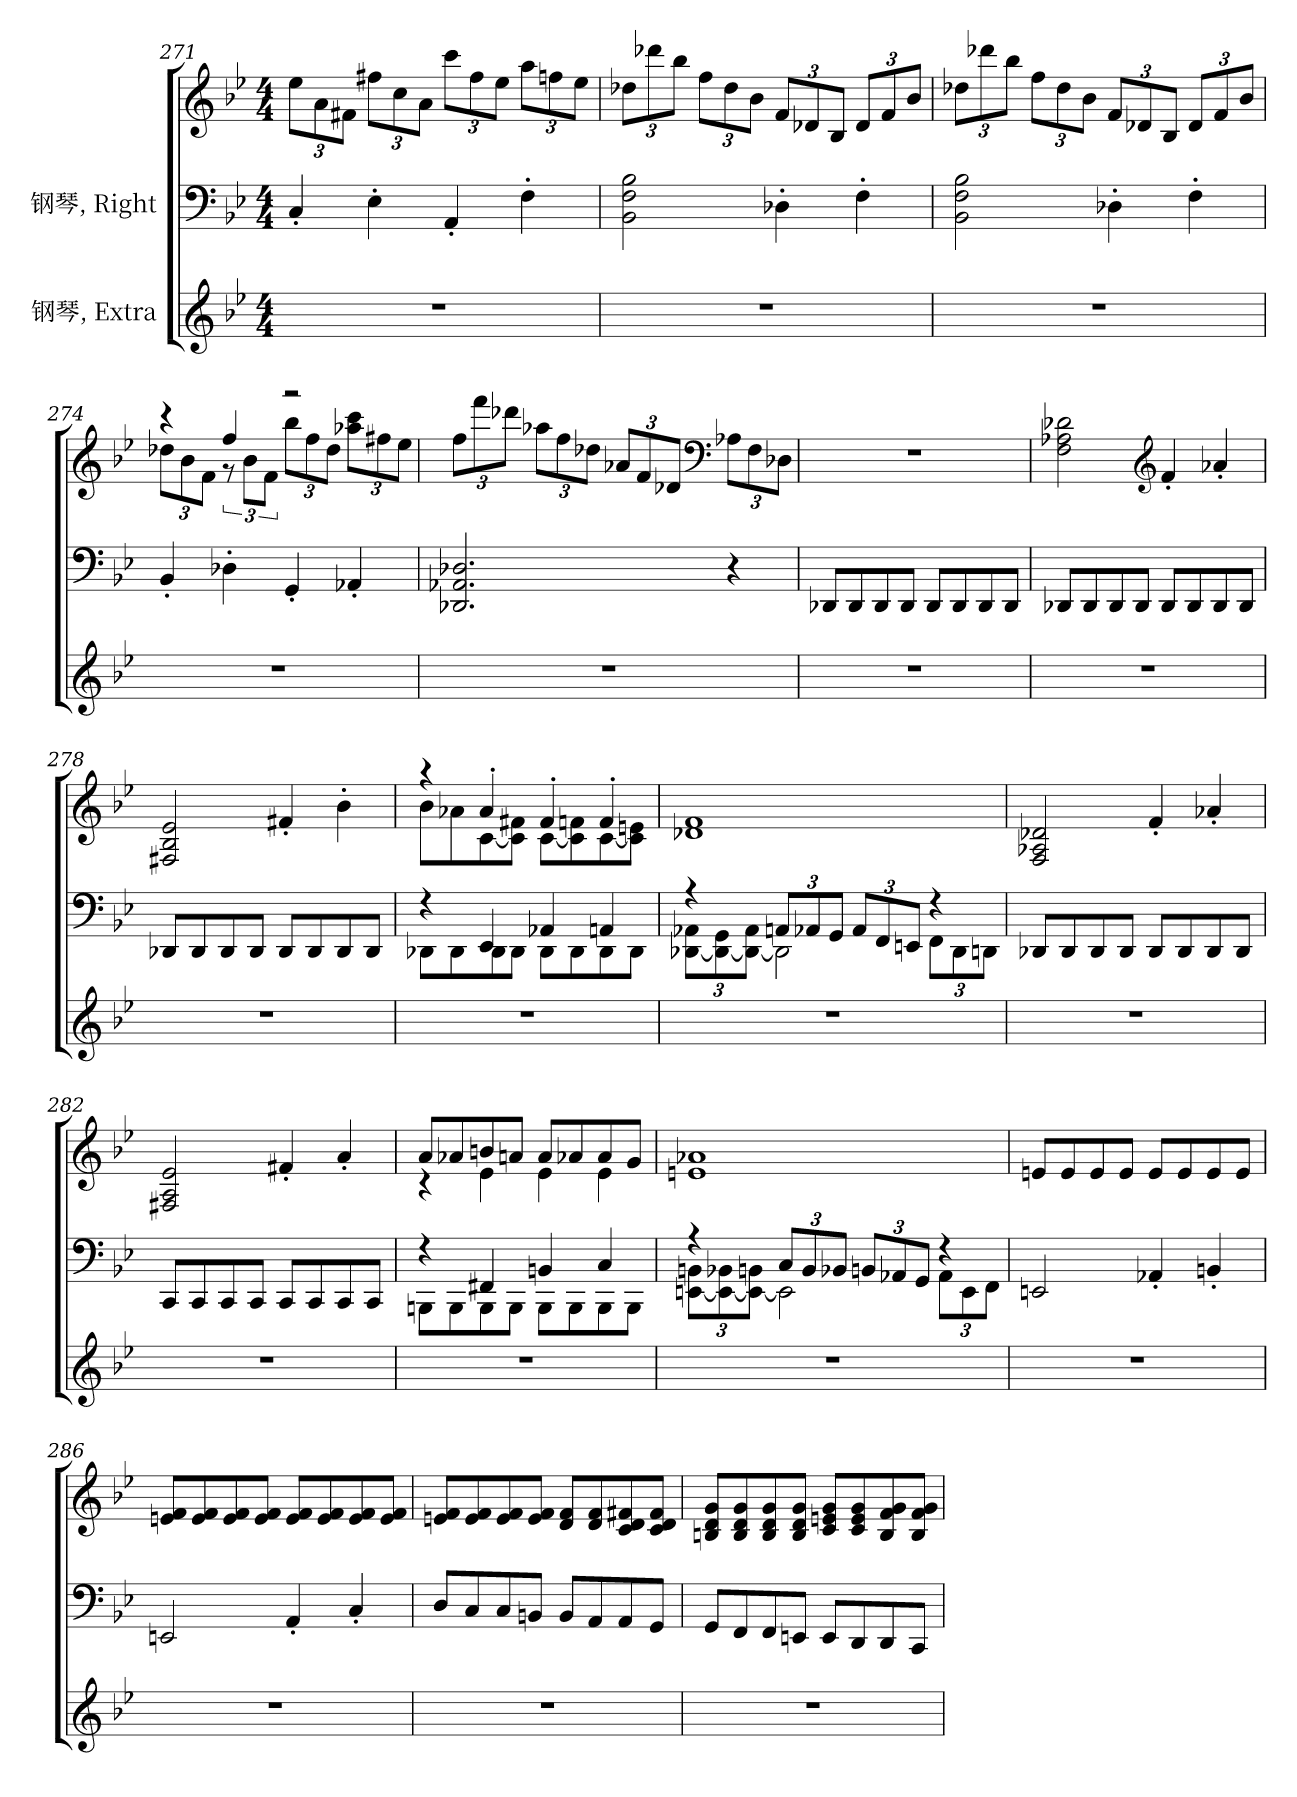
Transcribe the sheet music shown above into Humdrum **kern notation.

**kern	**kern	**kern
*part2	*part1	*part1
*staff3	*staff2	*staff1
*I"钢琴, Extra	*I"钢琴, Right	*
!!LO:LB:g=z
*clefG2	*clefF4	*clefG2
*k[b-e-]	*k[b-e-]	*k[b-e-]
*M4/4	*M4/4	*M4/4
*	*	*Xbrackettup
=271	=271	=271
1r	4C'/	12ee-\L
.	.	12a\
.	.	12f#X\J
*	*	*MM118
.	4E-'\	12ff#X\L
.	.	12cc\
.	.	12a\J
*	*	*MM114
.	4AA'/	12ccc\L
.	.	12ff#\
.	.	12ee-\J
.	4F'\	12aa\L
.	.	12ffn\
.	.	12ee-\J
=272	=272	=272
1r	2BB-\ 2F\ 2B-\	12dd-X\L
.	.	12ddd-X\
.	.	12bb-\J
*	*	*MM95
.	.	12ff\L
.	.	12dd-\
.	.	12b-\J
.	4D-X'\	12f/L
.	.	12d-X/
.	.	12B-/J
.	4F'\	12d-/L
.	.	12f/
.	.	12b-/J
=273	=273	=273
1r	2BB-\ 2F\ 2B-\	12dd-X\L
.	.	12ddd-X\
.	.	12bb-\J
.	.	12ff\L
.	.	12dd-\
*	*	*MM112
.	.	12b-\J
.	4D-X'\	12f/L
.	.	12d-X/
.	.	12B-/J
.	4F'\	12d-/L
.	.	12f/
.	.	12b-/J
!!LO:LB:g=z
=274	=274	=274
*	*	*MM105
*	*	*^
1r	4BB-'/	4r	12dd-X\L
*	*	*MM113	*
.	.	.	12b-\
*	*	*MM116	*
.	.	.	12f\J
*	*	*	*brackettup
.	4D-X'\	4ff/	12r
.	.	.	12b-\L
.	.	.	12f\J
*	*	*	*Xbrackettup
.	4GG'/	2r	12bb-\L
.	.	.	12ff\
.	.	.	12dd-\J
.	4AA-X'/	.	12aa-X\ 12ccc\L
.	.	.	12ff#X\
.	.	.	12ee-\J
*	*	*v	*v
=275	=275	=275
1r	2.DD-X/ 2.AA-X/ 2.D-X/	12ff\L
*	*	*MM89
.	.	12fff\
*	*	*MM105
.	.	12ddd-X\J
*	*	*MM106
.	.	12aa-X\L
.	.	12ff\
.	.	12dd-X\J
.	.	12a-X/L
.	.	12f/
.	.	12d-X/J
*	*	*clefF4
.	4r	12A-X\L
.	.	12F\
.	.	12D-X\J
!!LO:PB:g=z
=276	=276	=276
1r	8DD-X/L	1r
.	8DD-/	.
.	8DD-/	.
.	8DD-/J	.
.	8DD-/L	.
.	8DD-/	.
.	8DD-/	.
.	8DD-/J	.
=277	=277	=277
1r	8DD-X/L	2F\ 2A-X\ 2d-X\
.	8DD-/	.
.	8DD-/	.
.	8DD-/J	.
*	*	*clefG2
.	8DD-/L	4f'/
.	8DD-/	.
*	*	*MM112
.	8DD-/	4a-X'/
.	8DD-/J	.
=278	=278	=278
1r	8DD-X/L	2F#X/ 2B-/ 2e-/
.	8DD-/	.
.	8DD-/	.
.	8DD-/J	.
.	8DD-/L	4f#X'/
.	8DD-/	.
.	8DD-/	4b-'\
.	8DD-/J	.
!!LO:LB:g=z
=279	=279	=279
*	*^	*^
1r	4r	8DD-X\L	4r	8b-\L
*	*	*	*MM102	*
.	.	8DD-\	.	8a-X\
.	4EE-/	8DD-\	4a-'/	[8c\
.	.	8DD-\J	.	8c\] 8f#X\J
.	4AA-X/	8DD-\L	4f#'/	[8c\L
.	.	8DD-\	.	8c\] 8fn\
.	4AAn/	8DD-\	4f'/	[8c\
.	.	8DD-\J	.	8c\] 8en\J
*	*	*	*v	*v
=280	=280	=280	=280
*	*	*Xbrackettup	*
1r	4r	[12DD-X\ 12AA-X\L	1d-X 1f
.	.	12DD-\_ 12GG\	.
.	.	12DD-\_ 12AA-\J	.
.	12AAn/L	2DD-\]	.
.	12AA-X/	.	.
.	12GG/J	.	.
.	12AA-/L	.	.
.	12FF/	.	.
.	12EEn/J	.	.
.	4r	12FF\L	.
.	.	12DD-\	.
.	.	12DDn\J	.
*	*v	*v	*
=281	=281	=281
1r	8DD-X/L	2F/ 2A-X/ 2d-X/
.	8DD-/	.
.	8DD-/	.
.	8DD-/J	.
.	8DD-/L	4f'/
.	8DD-/	.
*	*	*MM112
.	8DD-/	4a-X'/
.	8DD-/J	.
!!LO:LB:g=z
=282	=282	=282
1r	8CC/L	2F#X/ 2A/ 2e-/
.	8CC/	.
.	8CC/	.
.	8CC/J	.
.	8CC/L	4f#X'/
.	8CC/	.
*	*	*MM106
.	8CC/	4a'/
.	8CC/J	.
=283	=283	=283
*	*^	*^
1r	4r	8BBBn\L	8a/L	4r
*	*	*	*MM97	*
.	.	8BBB\	8a-X/	.
.	4FF#X/	8BBB\	8bn/	4e-\
*	*	*	*MM109	*
.	.	8BBB\J	8an/J	.
.	4BBn/	8BBB\L	8a/L	4e-\
.	.	8BBB\	8a-X/	.
.	4C/	8BBB\	8a-/	4e-\
.	.	8BBB\J	8g/J	.
*	*	*	*v	*v
=284	=284	=284	=284
*	*	*	*MM90
1r	4r	[12EEn\ 12BBn\L	1en 1a-X
.	.	12EE\_ 12BB-X\	.
.	.	12EE\_ 12BBn\J	.
.	12C/L	2EE\]	.
.	12BB/	.	.
.	12BB-X/J	.	.
.	12BBn/L	.	.
.	12AA-X/	.	.
.	12GG/J	.	.
.	4r	12AA-\L	.
.	.	12EE\	.
.	.	12FF\J	.
*	*v	*v	*
!!LO:LB:g=z
=285	=285	=285
1r	2EEn/	8en/L
.	.	8e/
.	.	8e/
.	.	8e/J
.	4AA-X'/	8e/L
.	.	8e/
.	4BBn'/	8e/
.	.	8e/J
=286	=286	=286
1r	2EEn/	8en/ 8f/L
.	.	8e/ 8f/
*	*	*MM105
.	.	8e/ 8f/
.	.	8e/ 8f/J
.	4AA'/	8e/ 8f/L
.	.	8e/ 8f/
.	4C'/	8e/ 8f/
.	.	8e/ 8f/J
=287	=287	=287
*	*	*MM78
1r	8D/L	8en/ 8f/L
.	8C/	8e/ 8f/
.	8C/	8e/ 8f/
.	8BBn/J	8e/ 8f/J
.	8BB/L	8d/ 8f/L
.	8AA/	8d/ 8f/
.	8AA/	8c/ 8d/ 8f#X/
.	8GG/J	8c/ 8d/ 8f#/J
!!LO:PB:g=z
=288	=288	=288
1r	8GG/L	8Bn/ 8d/ 8g/L
.	8FF/	8B/ 8d/ 8g/
.	8FF/	8B/ 8d/ 8g/
.	8EEn/J	8B/ 8d/ 8g/J
.	8EE/L	8c/ 8en/ 8g/L
.	8DD/	8c/ 8e/ 8g/
.	8DD/	8B/ 8f/ 8g/
.	8CC/J	8B/ 8f/ 8g/J
=	=	=
*-	*-	*-
